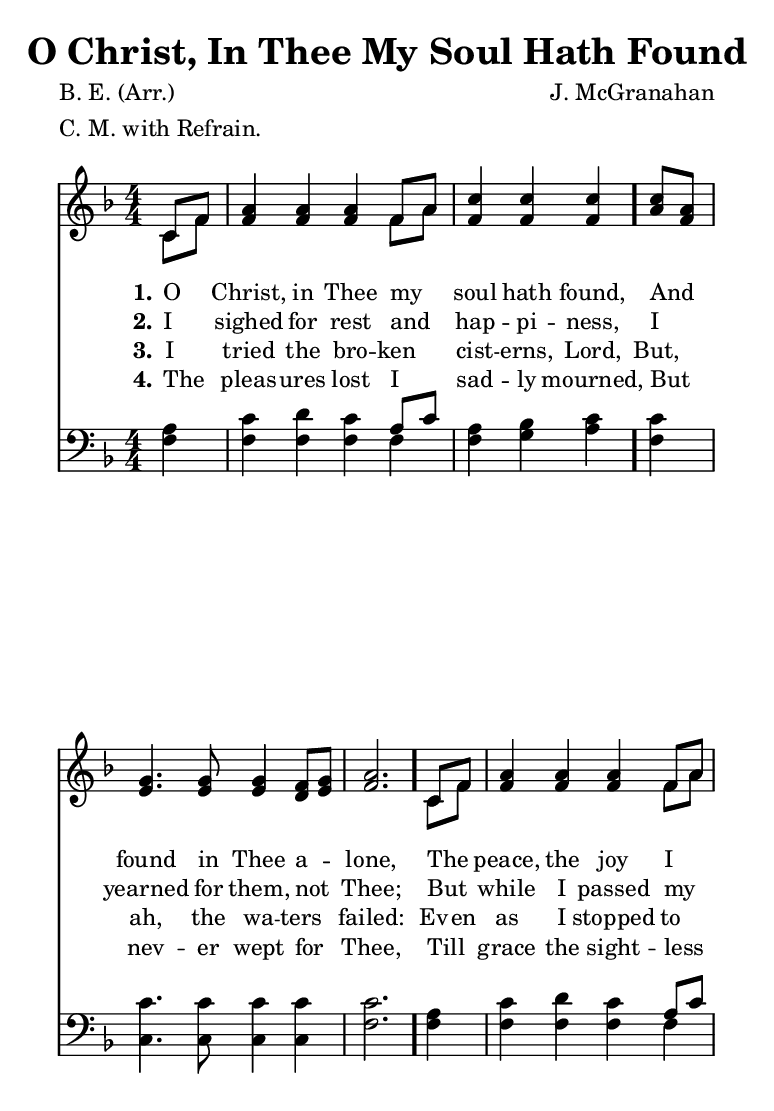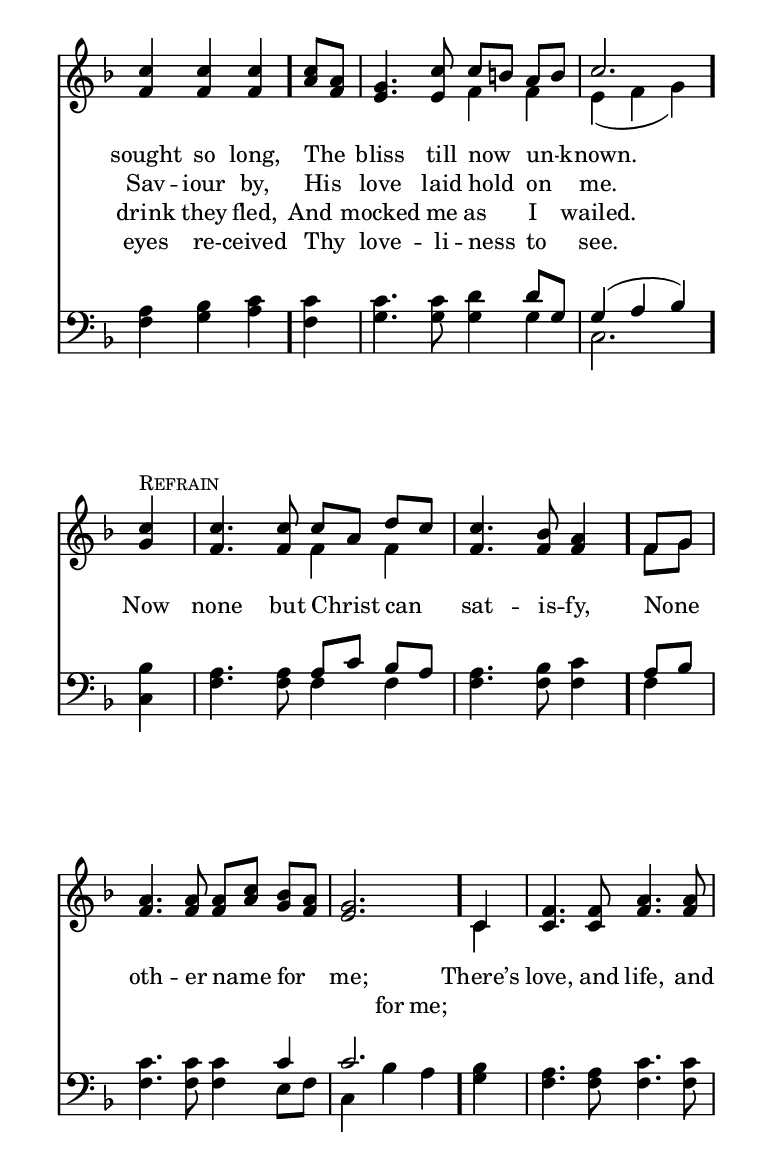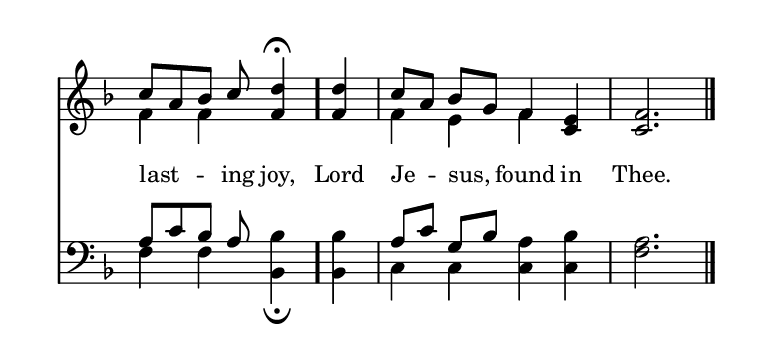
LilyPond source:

\include "common/global.ily"
\paper {
  \include "common/paper.ily"
  %ragged-bottom = ##t
  %ragged-last-bottom = ##t
  %systems-per-page = ##f
  %page-count = ##f
}

\header{
  hymnnumber = "106"
  title = "O Christ, In Thee My Soul Hath Found"
  tunename = ""
  meter = "C. M. with Refrain."
  poet = "B. E. (Arr.)"
  composer = "J. McGranahan"
  %copyright = ""
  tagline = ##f
}

% for fermata in MIDI
ta = { \tempo 4=80 }
tb = { \tempo 4=32 }

patternAA = { }

global = {
  \include "common/overrides.ily"
  \override Staff.TimeSignature.style = #'numbered
  \time 4/4
  \override Score.MetronomeMark.transparent = ##t % hide all fermata changes too
  \ta
  \key f \major
  \partial 4
  \autoBeamOff
}

notesSoprano = {
\global
\relative c' {

  c8[ f8] | a4 a4 a4 f8[ a8] | c4 c4 c4
  c8[ a8] | g4. g8 g4 f8[ g8] | a2.
  c,8[ f8] | a4 a4 a4 f8[ a8] | c4 c4 c4
  c8[ a8] | g4. c8 c8[ b!8] a8[ b8] | c2.

  << s^\markup { \small \caps "Refrain" }
  { c4 | c4. c8 c8[ a8] d8[ c8] | c4. bes8 a4 } >>
  f8[ g8] | a4. a8 a8[ c8] bes8[ a8] | g2.
  c,4 | f4. f8 a4. a8 | c8[ a8 bes8] c8 \tb d4 \fermata \ta
  d4 | c8[ a8] bes8[ g8] f4 e4 | f2.

  \bar "|."

}
}

notesAlto = {
\global
\relative e' {

  c8[ f8] | f4 f4 f4 f8[ a8] | f4 f4 f4
  a8[ f8] | e4. e8 e4 d8[ e8] | f2.
  c8[ f8] | f4 f4 f4 f8[ a8] | f4 f4 f4
  a8[ f8] | e4. e8 f4 f4 | e4( f4 g4)

  g4 | f4. f8 f4 f4 | f4. f8 f4
  f8[ g8] | f4. f8 f8[ a8] g8[ f8] | e2.
  c4 | c4. c8 f4. f8 | f4 f4 f4
  f4 | f4 e4 f4 c4 | c2.

}
}

notesTenor = {
\global
\relative a {

  a4 | c4 d4 c4 a8[ c8] | a4 bes4 c4
  c4 | c4. c8 c4 c4 | c2.
  a4 | c4 d4 c4 a8[ c8] | a4 bes4 c4
  c4 | c4. c8 d4 d8[ g,8] | g4( a4 bes4)

  bes4 | a4. a8 a8[ c8] bes8[ a8] | a4. bes8 c4
  a8[ bes8] | c4. c8 c4 c4 | c2.
  bes4 | a4. a8 c4. c8 | a8[ c8 bes8] a8 bes4
  bes4 | a8[ c8] g8[ bes8] a4 bes4 | a2.

}
}

notesBass = {
\global
\relative f {

  f4 | f4 f4 f4 f4 | f4 g4 a4
  f4 | c4. c8 c4 c4 | f2.
  f4 | f4 f4 f4 f4 | f4 g4 a4
  f4 | g4. g8 g4 g4 | c,2.

  c4 | f4. f8 f4 f4 | f4. f8 f4
  f4 | f4. f8 f4 e8[ f8] | c4 bes'4 a4
  g4 | f4. f8 f4. f8 | f4 f4 bes,4_\fermata
  bes4 | c4 c4 c4 c4 | f2.

}
}

Refrain = \lyricmode {

Now none but Christ can sat -- is -- fy, \bar "."
None oth -- er name for me; \bar "."
There’s love, and life, and last -- ing joy, \bar "."
Lord Je -- sus, found in Thee. \bar "."

}

wordsA = \lyricmode {
\set stanza = "1."

O Christ, in Thee my soul hath found, \bar "."
And found in Thee a -- lone, \bar "."
The peace, the joy I sought so long, \bar "."
The bliss till now un -- known. \bar "."

}

wordsB = \lyricmode {
\set stanza = "2."

I sighed for rest and hap -- pi -- ness,
I yearned for them, not Thee;
But while I passed my Sav -- iour by,
His love laid hold on me.

\Refrain

}

wordsC = \lyricmode {
\set stanza = "3."

I tried the bro -- ken cist -- erns, Lord,
But, ah, the wa -- ters failed:
\mon Ev -- en \moff as I stopped to drink they fled,
And mocked me as I wailed.

}

wordsD = \lyricmode {
\set stanza = "4."

The pleas -- ures lost I sad -- ly mourned,
But nev -- er wept for Thee,
Till grace the sight -- less eyes re -- ceived
Thy love -- li -- ness to see.

}

underWords = \lyricmode {

{ \repeat unfold 41 { \skip 4 } }
\markup { \with-color #white { _ } } for me;

}

\score {
  \context ChoirStaff <<
    \context Staff = upper <<
      \set Staff.autoBeaming = ##f
      \set ChoirStaff.systemStartDelimiter = #'SystemStartBar
      \set ChoirStaff.printPartCombineTexts = ##f
      \partcombine #'(2 . 9) \notesSoprano \notesAlto
      \context NullVoice = sopranos { \voiceOne << \notesSoprano >> }
      \context NullVoice = altos { \voiceTwo << \notesAlto >> }
      \context Lyrics = one   \lyricsto sopranos \wordsA
      \context Lyrics = two   \lyricsto sopranos \wordsB
      \context Lyrics = three \lyricsto sopranos \wordsC
      \context Lyrics = four  \lyricsto sopranos \wordsD
    >>
    \context Staff = men <<
      \set Staff.autoBeaming = ##f
      \clef bass
      \set ChoirStaff.printPartCombineTexts = ##f
      \partcombine #'(2 . 9) \notesTenor \notesBass
      \context NullVoice = tenors { \voiceOne << \notesTenor >> }
      \context NullVoice = basses { \voiceTwo << \notesBass >> }
    >>
    \context Lyrics = three \lyricsto basses \underWords
  >>
  \layout {
    \include "common/layout.ily"
  }
  \midi{
    \include "common/midi.ily"
  }
}

\version "2.19.49"  % necessary for upgrading to future LilyPond versions.

% vi:set et ts=2 sw=2 ai nocindent syntax=lilypond:
